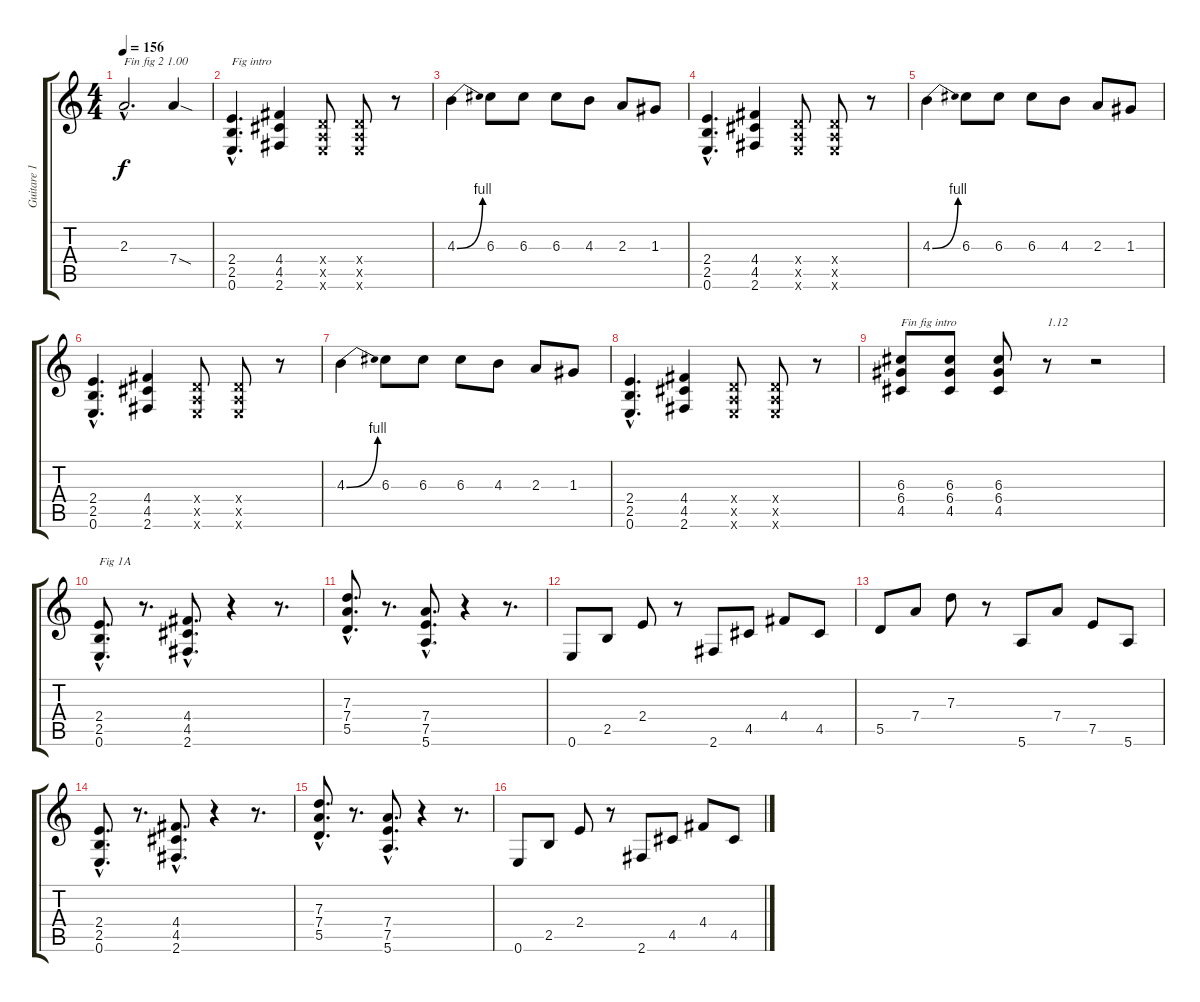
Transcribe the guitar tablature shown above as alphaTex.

\track ("Guitare 1" "Guitare 1") {instrument overdrivenguitar}
\staff {score tabs}
\tuning (E4 B3 G3 D3 A2 E2) {hide}
\ts (4 4)
\tempo 156
\clef g2
\ks c
2.3{hac t}.2{d txt "Fin fig 2 1.00" dy f} 7.4{sod}.4 |
(2.4{hac} 2.5{hac} 0.6{hac}).4{d txt "Fig intro"} (4.4 4.5 2.6).4 (0.4{x} 0.5{x} 0.6{x}).8 (0.4{x} 0.5{x} 0.6{x}).8 r.8 |
4.3{be (bend 0 0 60 4)}.4 6.3.8 6.3.8 6.3.8 4.3.8 2.3.8 1.3.8 |
(2.4{hac} 2.5{hac} 0.6{hac}).4{d} (4.4 4.5 2.6).4 (0.4{x} 0.5{x} 0.6{x}).8 (0.4{x} 0.5{x} 0.6{x}).8 r.8 |
4.3{be (bend 0 0 60 4)}.4 6.3.8 6.3.8 6.3.8 4.3.8 2.3.8 1.3.8 |
(2.4{hac} 2.5{hac} 0.6{hac}).4{d} (4.4 4.5 2.6).4 (0.4{x} 0.5{x} 0.6{x}).8 (0.4{x} 0.5{x} 0.6{x}).8 r.8 |
4.3{be (bend 0 0 60 4)}.4 6.3.8 6.3.8 6.3.8 4.3.8 2.3.8 1.3.8 |
(2.4{hac} 2.5{hac} 0.6{hac}).4{d} (4.4 4.5 2.6).4 (0.4{x} 0.5{x} 0.6{x}).8 (0.4{x} 0.5{x} 0.6{x}).8 r.8 |
(6.3 6.4 4.5).8{txt "Fin fig intro"} (6.3 6.4 4.5).8 (6.3 6.4 4.5).8 r.8{txt "1.12"} r.2 |
(2.4{hac} 2.5{hac} 0.6{hac}).8{d txt "Fig 1A"} r.8{d} (4.4{hac} 4.5{hac} 2.6{hac}).8{d} r.4 r.8{d} |
(7.3{hac} 7.4{hac} 5.5{hac}).8{d} r.8{d} (7.4{hac} 7.5{hac} 5.6{hac}).8{d} r.4 r.8{d} |
0.6.8 2.5.8 2.4.8 r.8 2.6.8 4.5.8 4.4.8 4.5.8 |
5.5.8 7.4.8 7.3.8 r.8 5.6.8 7.4.8 7.5.8 5.6.8 |
(2.4{hac} 2.5{hac} 0.6{hac}).8{d} r.8{d} (4.4{hac} 4.5{hac} 2.6{hac}).8{d} r.4 r.8{d} |
(7.3{hac} 7.4{hac} 5.5{hac}).8{d} r.8{d} (7.4{hac} 7.5{hac} 5.6{hac}).8{d} r.4 r.8{d} |
0.6.8 2.5.8 2.4.8 r.8 2.6.8 4.5.8 4.4.8 4.5.8
